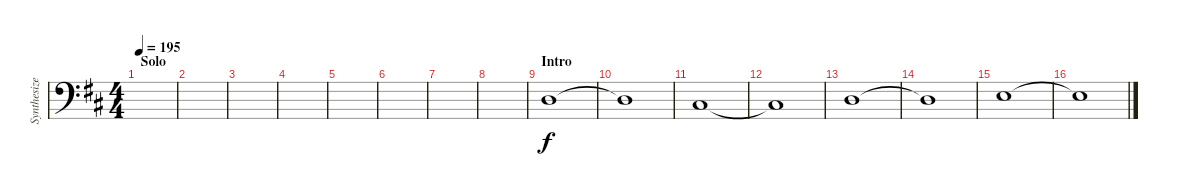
\track ("Synthesizer (Staff 2)" "Synthesize") {instrument fx3crystal}
\staff {score}
\tuning (E4 B3 G3 D3 A2 E2 B1) {hide}
\ts (4 4)
\section ("" "Solo")
\tempo 195
\clef f4
\ks bminor
|
|
|
|
|
|
|
|
\section ("" "Intro")
0.4.1 |
0.4{t}.1 |
4.5.1 |
4.5{t}.1 |
0.4.1 |
0.4{t}.1 |
2.4.1 |
2.4{t}.1
